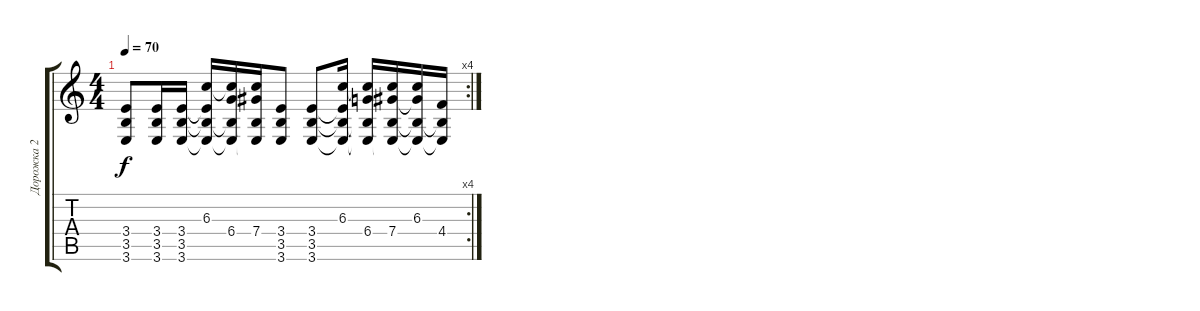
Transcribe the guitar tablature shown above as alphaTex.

\track ("Дорожка 2" "Дорожка 2") {instrument overdrivenguitar}
\staff {score tabs}
\tuning (Eb4 Bb3 Gb3 Db3 Ab2 Db2) {hide}
\rc 4
\ts (4 4)
\tempo 70
\clef g2
\ks c
(3.4 3.5 3.6).8{dy f} (3.4 3.5 3.6).16 (3.4 3.5 3.6).16 (6.3 3.4{t} 3.5{t} 3.6{t}).16 (6.3{t} 6.4 3.5{t} 3.6{t}).16 (6.3{t} 7.4 3.5{t} 3.6{t}).16 (3.4 3.5 3.6).8 (3.4 3.5 3.6).8 (6.3 3.4{t} 3.5{t} 3.6{t}).16 (6.3{t} 6.4 3.5{t} 3.6{t}).16 (6.3{t} 7.4 3.5{t} 3.6{t}).16 (6.3 7.4{t} 3.5{t} 3.6{t}).16 (4.4 3.5{t} 3.6{t}).16
